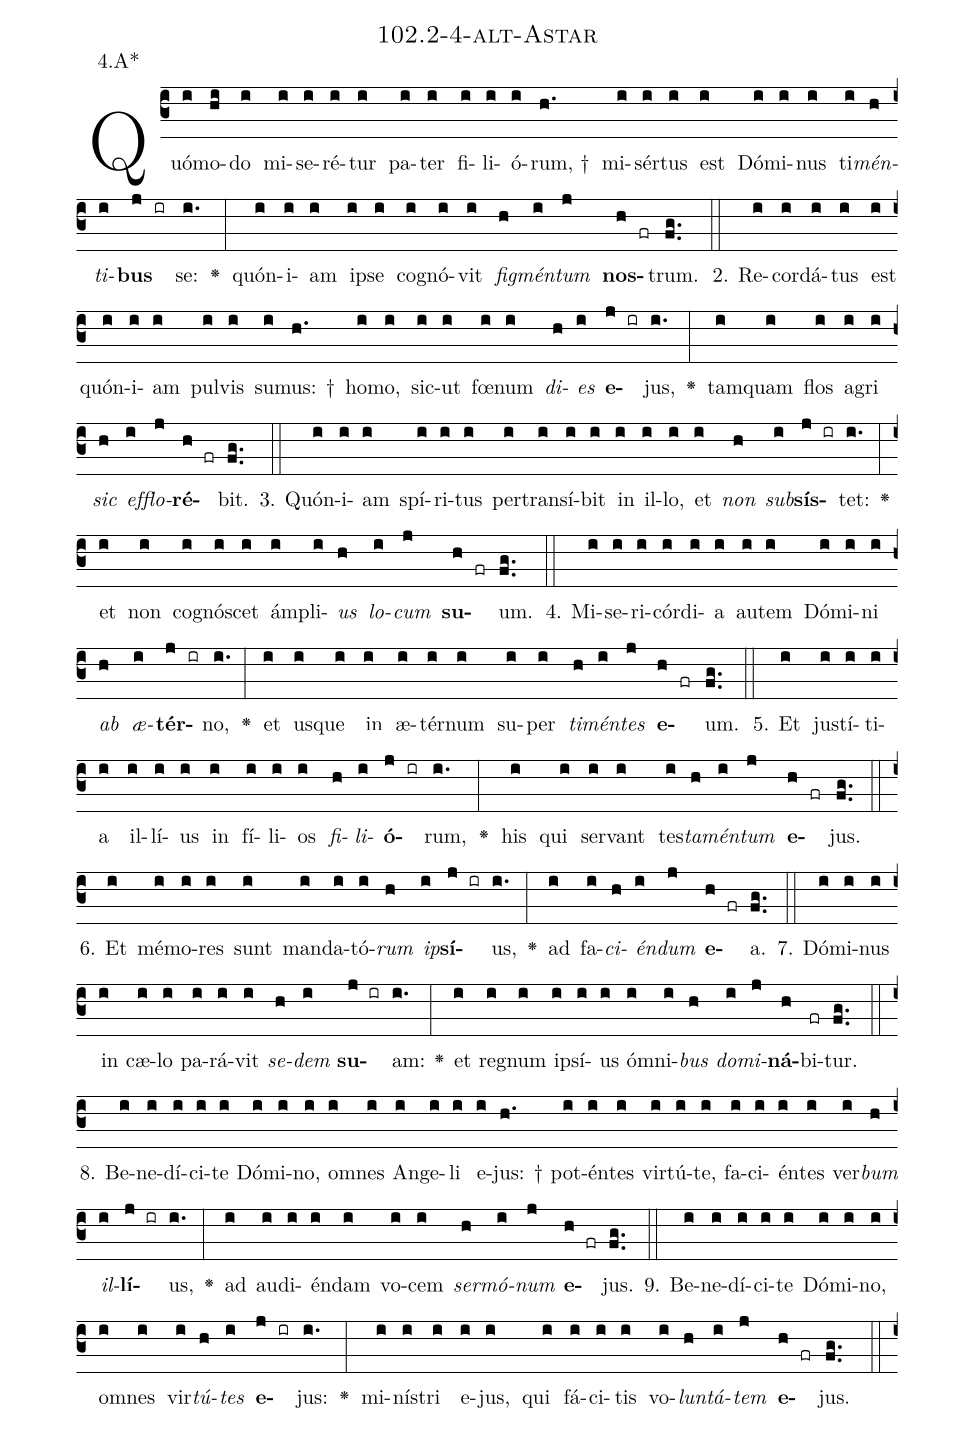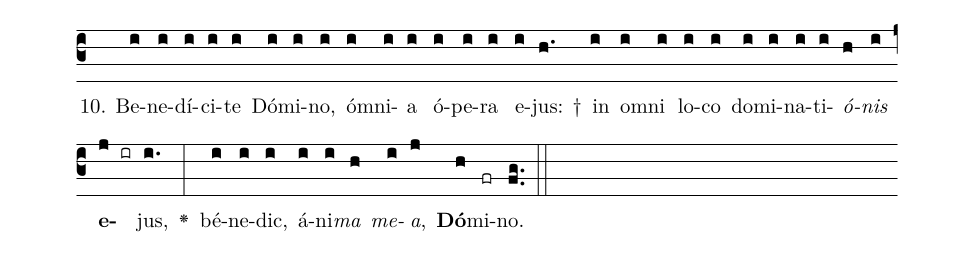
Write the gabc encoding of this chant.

name: 102.2-4-alt-Astar;
annotation: 4.A*;
%%
(c3)Quó(i)mo(hi)do(i) mi(i)se(i)ré(i)tur(i) pa(i)ter(i) fi(i)li(i)ó(i)rum, †(h.) mi(i)sér(i)tus(i) est(i) Dó(i)mi(i)nus(i) ti(i)<i>mén</i>(h)<i>ti</i>(i)<b>bus</b>(j ir) se:(i.) <v>\greheightstar</v>(:) quón(i)i(i)am(i) ip(i)se(i) co(i)gnó(i)vit(i) <i>fig</i>(h)<i>mén</i>(i)<i>tum</i>(j) <b>nos</b>(h fr)trum.(fg..) (::)
2. Re(i)cor(i)dá(i)tus(i) est(i) quón(i)i(i)am(i) pul(i)vis(i) su(i)mus: †(h.) ho(i)mo,(i) sic(i)ut(i) fœ(i)num(i) <i>di</i>(h)<i>es</i>(i) <b>e</b>(j ir)jus,(i.) <v>\greheightstar</v>(:) tam(i)quam(i) flos(i) a(i)gri(i) <i>sic</i>(h) <i>ef</i>(i)<i>flo</i>(j)<b>ré</b>(h fr)bit.(fg..) (::)
3. Quón(i)i(i)am(i) spí(i)ri(i)tus(i) per(i)trans(i)í(i)bit(i) in(i) il(i)lo,(i) et(i) <i>non</i>(h) <i>sub</i>(i)<b>sís</b>(j ir)tet:(i.) <v>\greheightstar</v>(:) et(i) non(i) co(i)gnó(i)scet(i) ám(i)pli(i)<i>us</i>(h) <i>lo</i>(i)<i>cum</i>(j) <b>su</b>(h fr)um.(fg..) (::)
4. Mi(i)se(i)ri(i)cór(i)di(i)a(i) au(i)tem(i) Dó(i)mi(i)ni(i) <i>ab</i>(h) <i>æ</i>(i)<b>tér</b>(j ir)no,(i.) <v>\greheightstar</v>(:) et(i) us(i)que(i) in(i) æ(i)tér(i)num(i) su(i)per(i) <i>ti</i>(h)<i>mén</i>(i)<i>tes</i>(j) <b>e</b>(h fr)um.(fg..) (::)
5. Et(i) jus(i)tí(i)ti(i)a(i) il(i)lí(i)us(i) in(i) fí(i)li(i)os(i) <i>fi</i>(h)<i>li</i>(i)<b>ó</b>(j ir)rum,(i.) <v>\greheightstar</v>(:) his(i) qui(i) ser(i)vant(i) tes(i)<i>ta</i>(h)<i>mén</i>(i)<i>tum</i>(j) <b>e</b>(h fr)jus.(fg..) (::)
6. Et(i) mé(i)mo(i)res(i) sunt(i) man(i)da(i)tó(i)<i>rum</i>(h) <i>ip</i>(i)<b>sí</b>(j ir)us,(i.) <v>\greheightstar</v>(:) ad(i) fa(i)<i>ci</i>(h)<i>én</i>(i)<i>dum</i>(j) <b>e</b>(h fr)a.(fg..) (::)
7. Dó(i)mi(i)nus(i) in(i) cæ(i)lo(i) pa(i)rá(i)vit(i) <i>se</i>(h)<i>dem</i>(i) <b>su</b>(j ir)am:(i.) <v>\greheightstar</v>(:) et(i) re(i)gnum(i) ip(i)sí(i)us(i) óm(i)ni(i)<i>bus</i>(h) <i>do</i>(i)<i>mi</i>(j)<b>ná</b>(h)bi(fr)tur.(fg..) (::)
8. Be(i)ne(i)dí(i)ci(i)te(i) Dó(i)mi(i)no,(i) om(i)nes(i) An(i)ge(i)li(i) e(i)jus: †(h.) pot(i)én(i)tes(i) vir(i)tú(i)te,(i) fa(i)ci(i)én(i)tes(i) ver(i)<i>bum</i>(h) <i>il</i>(i)<b>lí</b>(j ir)us,(i.) <v>\greheightstar</v>(:) ad(i) au(i)di(i)én(i)dam(i) vo(i)cem(i) <i>ser</i>(h)<i>mó</i>(i)<i>num</i>(j) <b>e</b>(h fr)jus.(fg..) (::)
9. Be(i)ne(i)dí(i)ci(i)te(i) Dó(i)mi(i)no,(i) om(i)nes(i) vir(i)<i>tú</i>(h)<i>tes</i>(i) <b>e</b>(j ir)jus:(i.) <v>\greheightstar</v>(:) mi(i)nís(i)tri(i) e(i)jus,(i) qui(i) fá(i)ci(i)tis(i) vo(i)<i>lun</i>(h)<i>tá</i>(i)<i>tem</i>(j) <b>e</b>(h fr)jus.(fg..) (::)
10. Be(i)ne(i)dí(i)ci(i)te(i) Dó(i)mi(i)no,(i) óm(i)ni(i)a(i) ó(i)pe(i)ra(i) e(i)jus: †(h.) in(i) om(i)ni(i) lo(i)co(i) do(i)mi(i)na(i)ti(i)<i>ó</i>(h)<i>nis</i>(i) <b>e</b>(j ir)jus,(i.) <v>\greheightstar</v>(:) bé(i)ne(i)dic,(i) á(i)ni(i)<i>ma</i>(h) <i>me</i>(i)<i>a</i>,(j) <b>Dó</b>(h)mi(fr)no.(fg..) (::)
